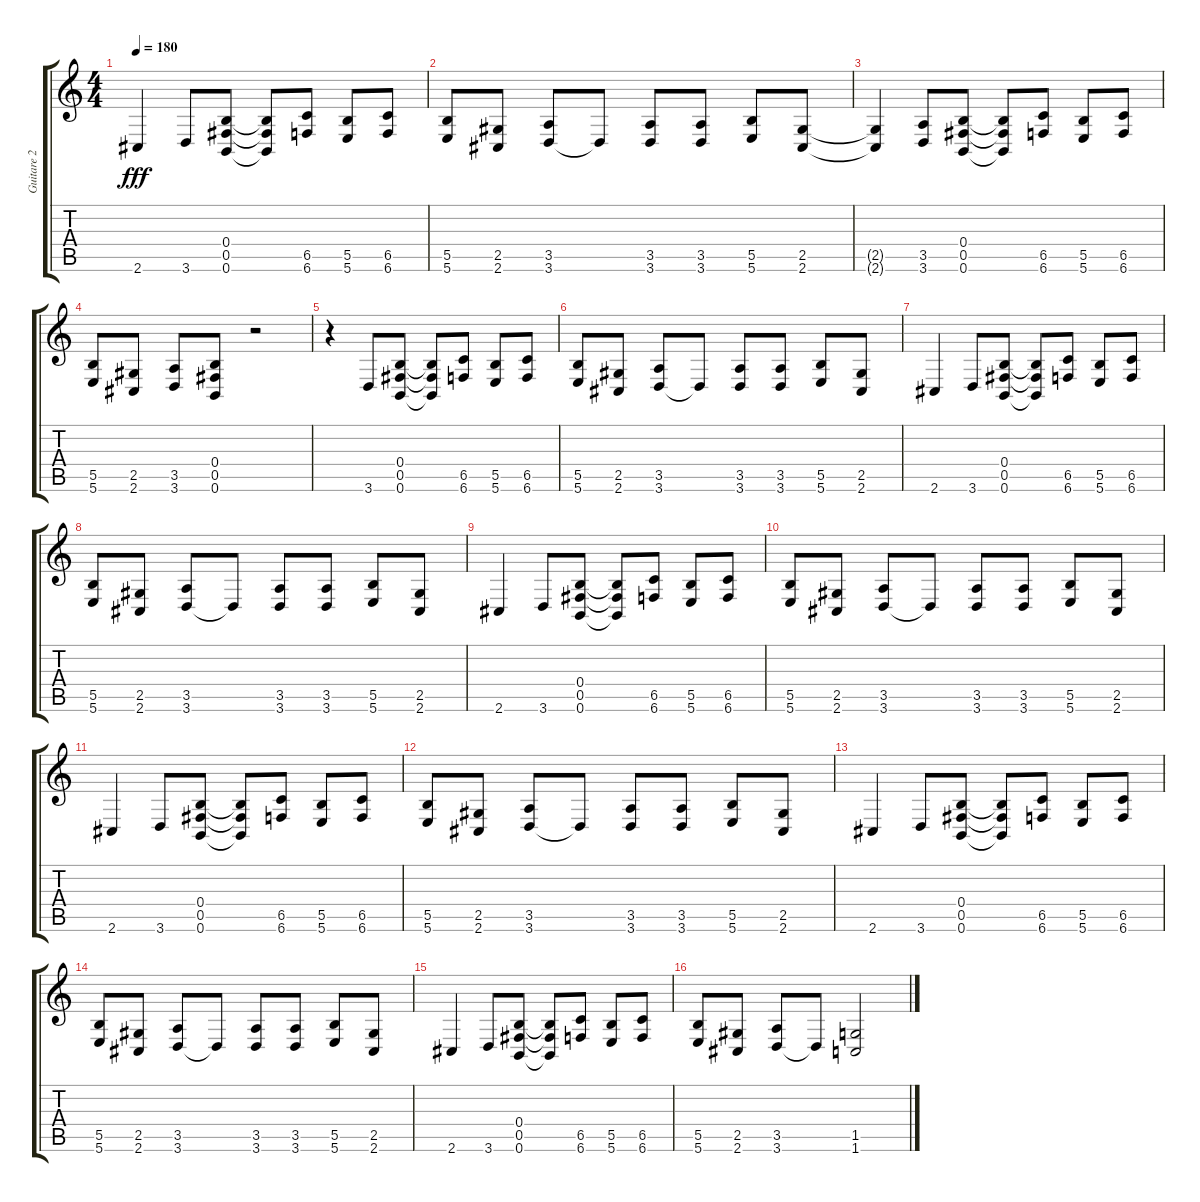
\track ("Guitare 2" "Guitare 2") {instrument distortionguitar}
\staff {score tabs}
\tuning (Db4 Ab3 E3 B2 Gb2 B1) {hide}
\ts (4 4)
\tempo 180
\clef g2
\ks c
2.6.4{dy fff} 3.6.8 (0.4 0.5 0.6).8 (0.4{t} 0.5{t} 0.6{t}).8 (6.5 6.6).8 (5.5 5.6).8 (6.5 6.6).8 |
(5.5 5.6).8 (2.5 2.6).8 (3.5 3.6).8 3.6{t}.8 (3.5 3.6).8 (3.5 3.6).8 (5.5 5.6).8 (2.5 2.6).8 |
(2.5{t} 2.6{t}).4 (3.5 3.6).8 (0.4 0.5 0.6).8 (0.4{t} 0.5{t} 0.6{t}).8 (6.5 6.6).8 (5.5 5.6).8 (6.5 6.6).8 |
(5.5 5.6).8 (2.5 2.6).8 (3.5 3.6).8 (0.4 0.5 0.6).8 r.2 |
r.4 3.6.8 (0.4 0.5 0.6).8 (0.4{t} 0.5{t} 0.6{t}).8 (6.5 6.6).8 (5.5 5.6).8 (6.5 6.6).8 |
(5.5 5.6).8 (2.5 2.6).8 (3.5 3.6).8 3.6{t}.8 (3.5 3.6).8 (3.5 3.6).8 (5.5 5.6).8 (2.5 2.6).8 |
2.6.4 3.6.8 (0.4 0.5 0.6).8 (0.4{t} 0.5{t} 0.6{t}).8 (6.5 6.6).8 (5.5 5.6).8 (6.5 6.6).8 |
(5.5 5.6).8 (2.5 2.6).8 (3.5 3.6).8 3.6{t}.8 (3.5 3.6).8 (3.5 3.6).8 (5.5 5.6).8 (2.5 2.6).8 |
2.6.4 3.6.8 (0.4 0.5 0.6).8 (0.4{t} 0.5{t} 0.6{t}).8 (6.5 6.6).8 (5.5 5.6).8 (6.5 6.6).8 |
(5.5 5.6).8 (2.5 2.6).8 (3.5 3.6).8 3.6{t}.8 (3.5 3.6).8 (3.5 3.6).8 (5.5 5.6).8 (2.5 2.6).8 |
2.6.4 3.6.8 (0.4 0.5 0.6).8 (0.4{t} 0.5{t} 0.6{t}).8 (6.5 6.6).8 (5.5 5.6).8 (6.5 6.6).8 |
(5.5 5.6).8 (2.5 2.6).8 (3.5 3.6).8 3.6{t}.8 (3.5 3.6).8 (3.5 3.6).8 (5.5 5.6).8 (2.5 2.6).8 |
2.6.4 3.6.8 (0.4 0.5 0.6).8 (0.4{t} 0.5{t} 0.6{t}).8 (6.5 6.6).8 (5.5 5.6).8 (6.5 6.6).8 |
(5.5 5.6).8 (2.5 2.6).8 (3.5 3.6).8 3.6{t}.8 (3.5 3.6).8 (3.5 3.6).8 (5.5 5.6).8 (2.5 2.6).8 |
2.6.4 3.6.8 (0.4 0.5 0.6).8 (0.4{t} 0.5{t} 0.6{t}).8 (6.5 6.6).8 (5.5 5.6).8 (6.5 6.6).8 |
(5.5 5.6).8 (2.5 2.6).8 (3.5 3.6).8 3.6{t}.8 (1.5 1.6).2
